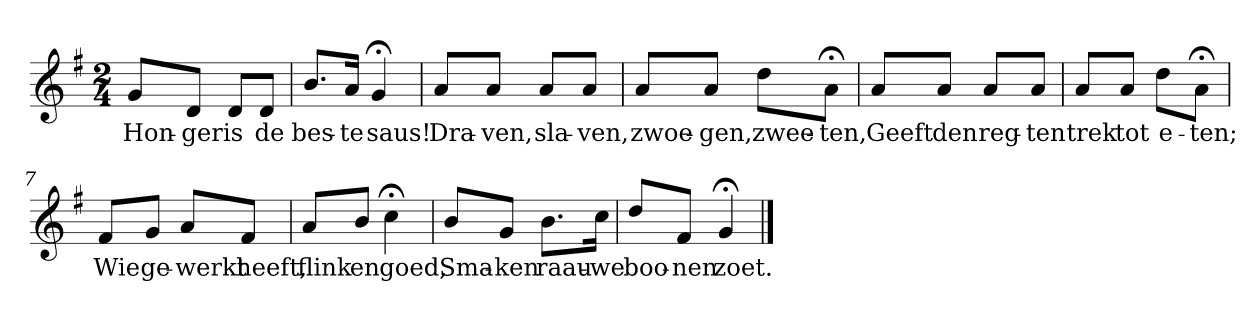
**kern	**text
*part1	*part1
*staff1	*staff1
*k[f#]	*
*G:	*
*M2/4	*
*MM120	*
=1	=1
8gL	Hon-
8dJ	-ger
8dL	is
8dJ	de
=2	=2
8.bL	bes-
16aJk	-te
4g;<	saus!
=3	=3
8aL	Dra-
8aJ	-ven,
8aL	sla-
8aJ	-ven,
=4	=4
8aL	zwoe-
8aJ	-gen,
8ddL	zwee-
8a;<J	-ten,
=5	=5
8aL	Geeft
8aJ	den
8aL	reg-
8aJ	-ten
=6	=6
8aL	trek
8aJ	tot
8ddL	e-
8a;<J	-ten;
=7	=7
8f#L	Wie
8gJ	ge-
8aL	-werkt
8f#J	heeft,
=8	=8
8aL	flink
8bJ	en
4cc;<	goed,
=9	=9
8bL	Sma-
8gJ	-ken
8.bL	raau-
16ccJk	-we
=10	=10
8ddL	boo-
8f#J	-nen
4g;<	zoet.
==	==
*-	*-
